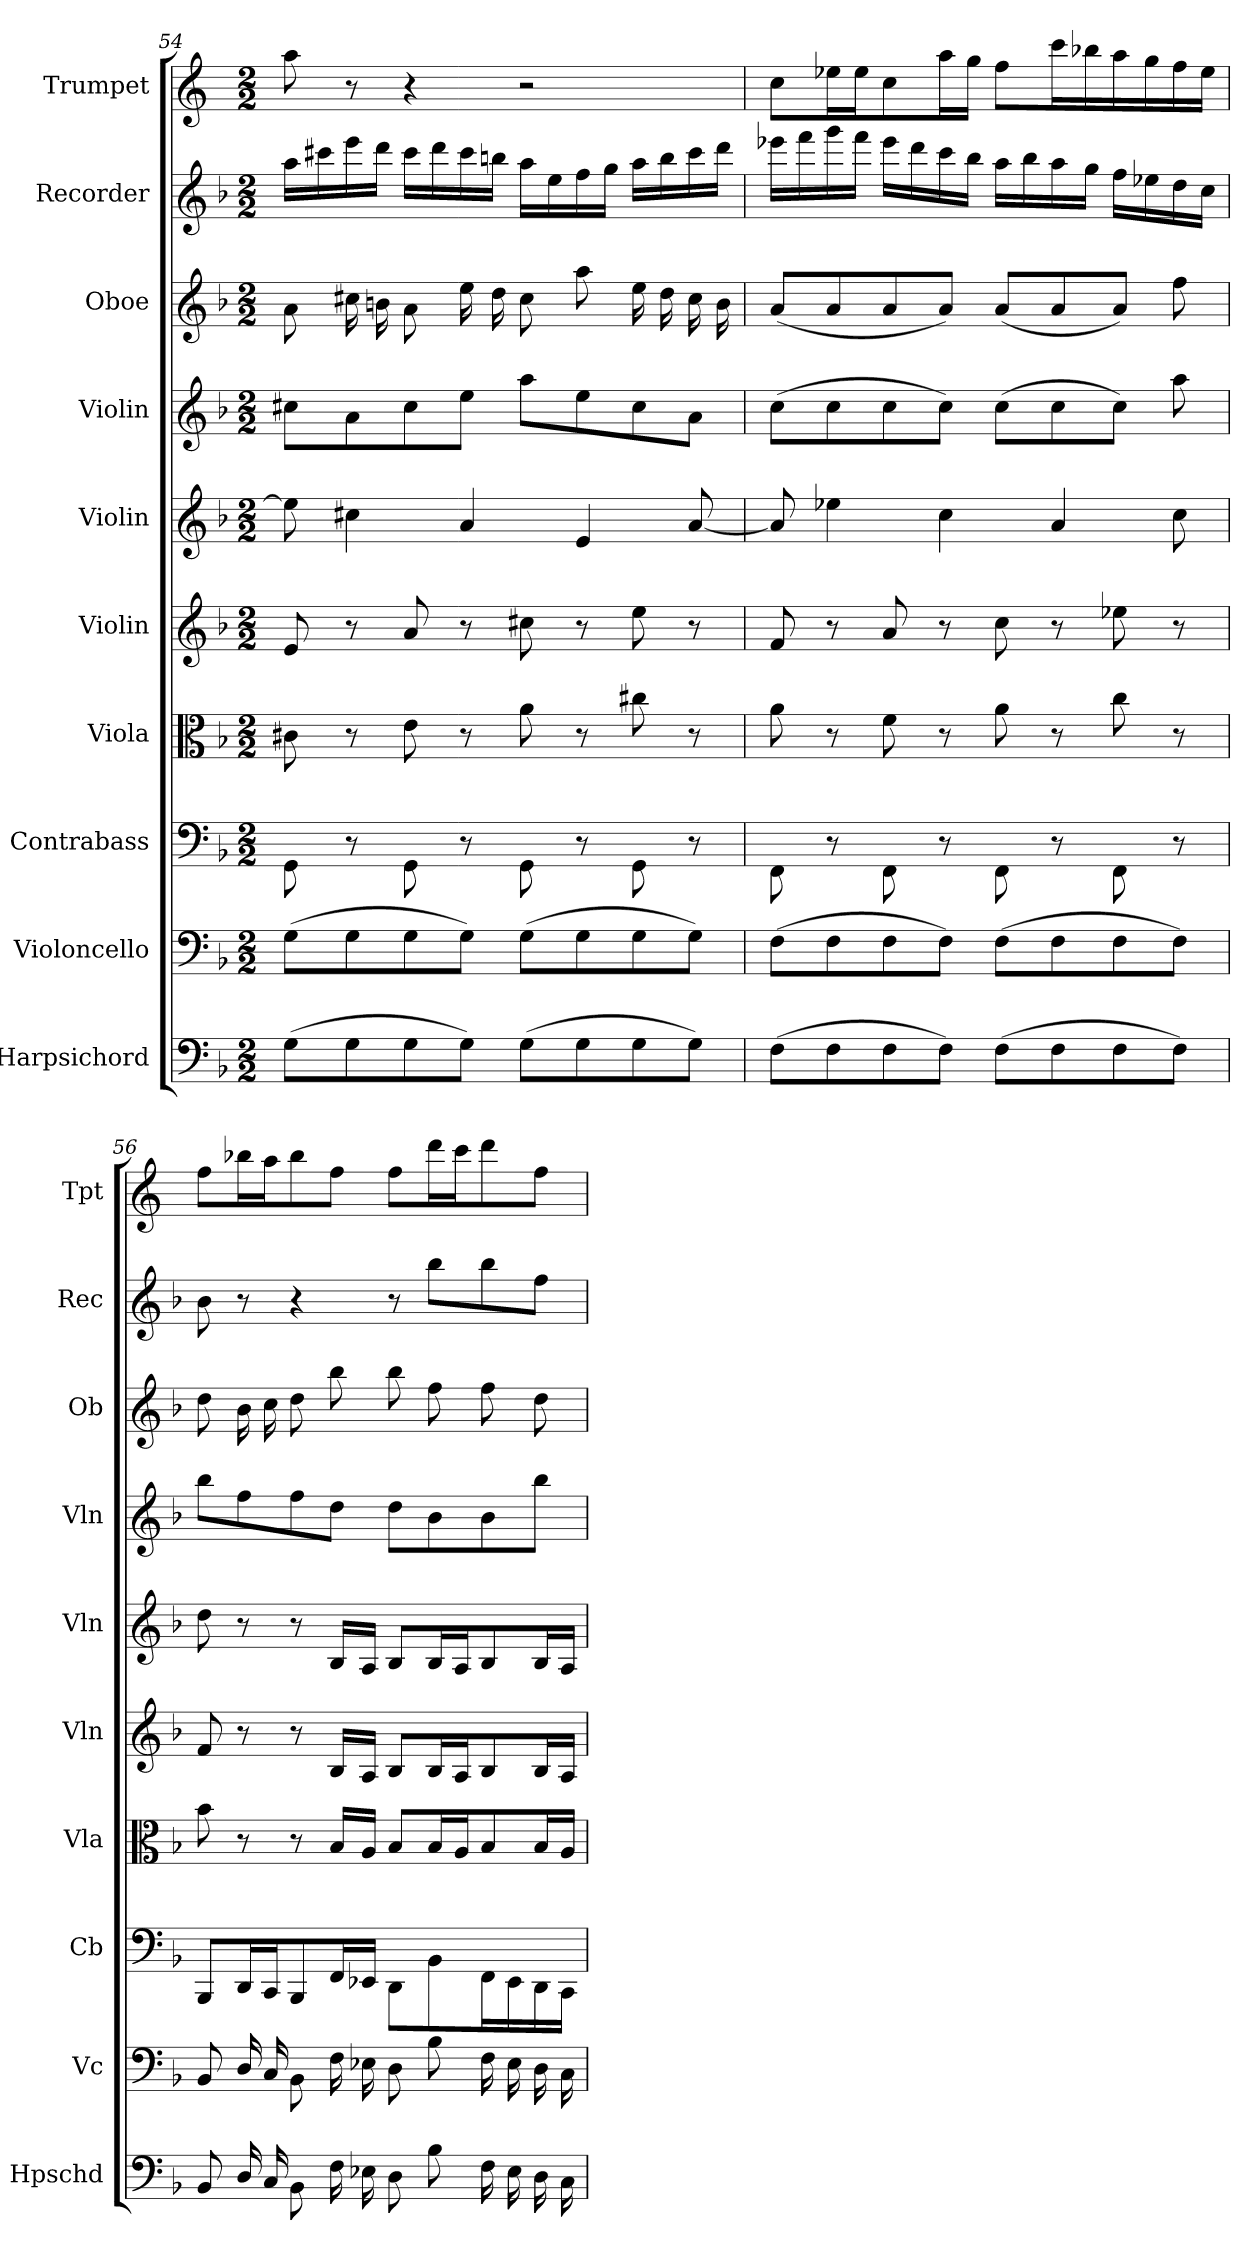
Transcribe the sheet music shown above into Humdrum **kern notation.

**kern	**kern	**kern	**kern	**kern	**kern	**kern	**kern	**kern	**kern
*part10	*part9	*part8	*part7	*part6	*part5	*part4	*part3	*part2	*part1
*staff10	*staff9	*staff8	*staff7	*staff6	*staff5	*staff4	*staff3	*staff2	*staff1
*I"Harpsichord	*I"Violoncello	*I"Contrabass	*I"Viola	*I"Violin	*I"Violin	*I"Violin	*I"Oboe	*I"Recorder	*I"Trumpet
*I'Hpschd	*I'Vc	*I'Cb	*I'Vla	*I'Vln	*I'Vln	*I'Vln	*I'Ob	*I'Rec	*I'Tpt
*clefF4	*clefF4	*clefF4	*clefC3	*clefG2	*clefG2	*clefG2	*clefG2	*clefG2	*clefG2
*	*	*ITrd7c12	*	*	*	*	*	*	*ITrd1c2
*k[b-]	*k[b-]	*k[b-]	*k[b-]	*k[b-]	*k[b-]	*k[b-]	*k[b-]	*k[b-]	*k[b-e-]
*F:	*F:	*F:	*F:	*F:	*F:	*F:	*F:	*F:	*B-:
*M2/2	*M2/2	*M2/2	*M2/2	*M2/2	*M2/2	*M2/2	*M2/2	*M2/2	*M2/2
=54	=54	=54	=54	=54	=54	=54	=54	=54	=54
(8G\L	(8G\L	8GGG\	8c#X\	8e/	8ee\]	8cc#X\L	8a\	16aa\LL	8gg\
.	.	.	.	.	.	.	.	16ccc#X\	.
8G\	8G\	8r	8r	8r	4cc#X\	8a\	16cc#X\	16eee\	8r
.	.	.	.	.	.	.	16bn\	16ddd\JJ	.
8G\	8G\	8GGG\	8e\	8a/	.	8cc#\	8a\	16ccc#\LL	4r
.	.	.	.	.	.	.	.	16ddd\	.
8G\J)	8G\J)	8r	8r	8r	4a/	8ee\J	16ee\	16ccc#\	.
.	.	.	.	.	.	.	16dd\	16bbn\JJ	.
(8G\L	(8G\L	8GGG\	8a\	8cc#X\	.	8aa\L	8cc#\	16aa\LL	2r
.	.	.	.	.	.	.	.	16ee\	.
8G\	8G\	8r	8r	8r	4e/	8ee\	8aa\	16ff\	.
.	.	.	.	.	.	.	.	16gg\JJ	.
8G\	8G\	8GGG\	8cc#X\	8ee\	.	8cc#\	16ee\	16aa\LL	.
.	.	.	.	.	.	.	16dd\	16bb\	.
8G\J)	8G\J)	8r	8r	8r	[8a/	8a\J	16cc#\	16ccc#\	.
.	.	.	.	.	.	.	16b\	16ddd\JJ	.
=55	=55	=55	=55	=55	=55	=55	=55	=55	=55
(8F\L	(8F\L	8FFF\	8a\	8f/	8a/]	(8cc\L	(8a/L	16eee-X\LL	8b-\L
.	.	.	.	.	.	.	.	16fff\	.
8F\	8F\	8r	8r	8r	4ee-X\	8cc\	8a/	16ggg\	16dd-X\L
.	.	.	.	.	.	.	.	16fff\JJ	16dd-\J
8F\	8F\	8FFF\	8f\	8a/	.	8cc\	8a/	16eee-\LL	8b-\
.	.	.	.	.	.	.	.	16ddd\	.
8F\J)	8F\J)	8r	8r	8r	4cc\	8cc\J)	8a/J)	16ccc\	16gg\L
.	.	.	.	.	.	.	.	16bb-\JJ	16ff\JJ
(8F\L	(8F\L	8FFF\	8a\	8cc\	.	(8cc\L	(8a/L	16aa\LL	8ee-\L
.	.	.	.	.	.	.	.	16bb-\	.
8F\	8F\	8r	8r	8r	4a/	8cc\	8a/	16aa\	16bb-\L
.	.	.	.	.	.	.	.	16gg\JJ	16aa-X\
8F\	8F\	8FFF\	8cc\	8ee-X\	.	8cc\J)	8a/J)	16ff\LL	16gg\
.	.	.	.	.	.	.	.	16ee-X\	16ff\
8F\J)	8F\J)	8r	8r	8r	8cc\	8aa\	8ff\	16dd\	16ee-\
.	.	.	.	.	.	.	.	16cc\JJ	16dd-\JJ
=56	=56	=56	=56	=56	=56	=56	=56	=56	=56
8BB-/	8BB-/	8BBBB-/L	8b-\	8f/	8dd\	8bb-\L	8dd\	8b-\	8ee-\L
16D/	16D/	16DDD/L	8r	8r	8r	8ff\	16b-\	8r	16aa-X\L
16C/	16C/	16CCC/J	.	.	.	.	16cc\	.	16gg\J
8BB-\	8BB-\	8BBBB-/	8r	8r	8r	8ff\	8dd\	4r	8aa-\
16F\	16F\	16FFF/L	16B-/LL	16B-/LL	16B-/LL	8dd\J	8bb-\	.	8ee-\J
16E-X\	16E-X\	16EEE-X/JJ	16A/JJ	16A/JJ	16A/JJ	.	.	.	.
8D\	8D\	8DDD\L	8B-/L	8B-/L	8B-/L	8dd\L	8bb-\	8r	8ee-\L
8B-\	8B-\	8BBB-\	16B-/L	16B-/L	16B-/L	8b-\	8ff\	8bb-\L	16ccc\L
.	.	.	16A/J	16A/J	16A/J	.	.	.	16bb-\J
16F\	16F\	16FFF\L	8B-/	8B-/	8B-/	8b-\	8ff\	8bb-\	8ccc\
16E-\	16E-\	16EEE-\	.	.	.	.	.	.	.
16D\	16D\	16DDD\	16B-/L	16B-/L	16B-/L	8bb-\J	8dd\	8ff\J	8ee-\J
16C\	16C\	16CCC\JJ	16A/JJ	16A/JJ	16A/JJ	.	.	.	.
=	=	=	=	=	=	=	=	=	=
*-	*-	*-	*-	*-	*-	*-	*-	*-	*-
